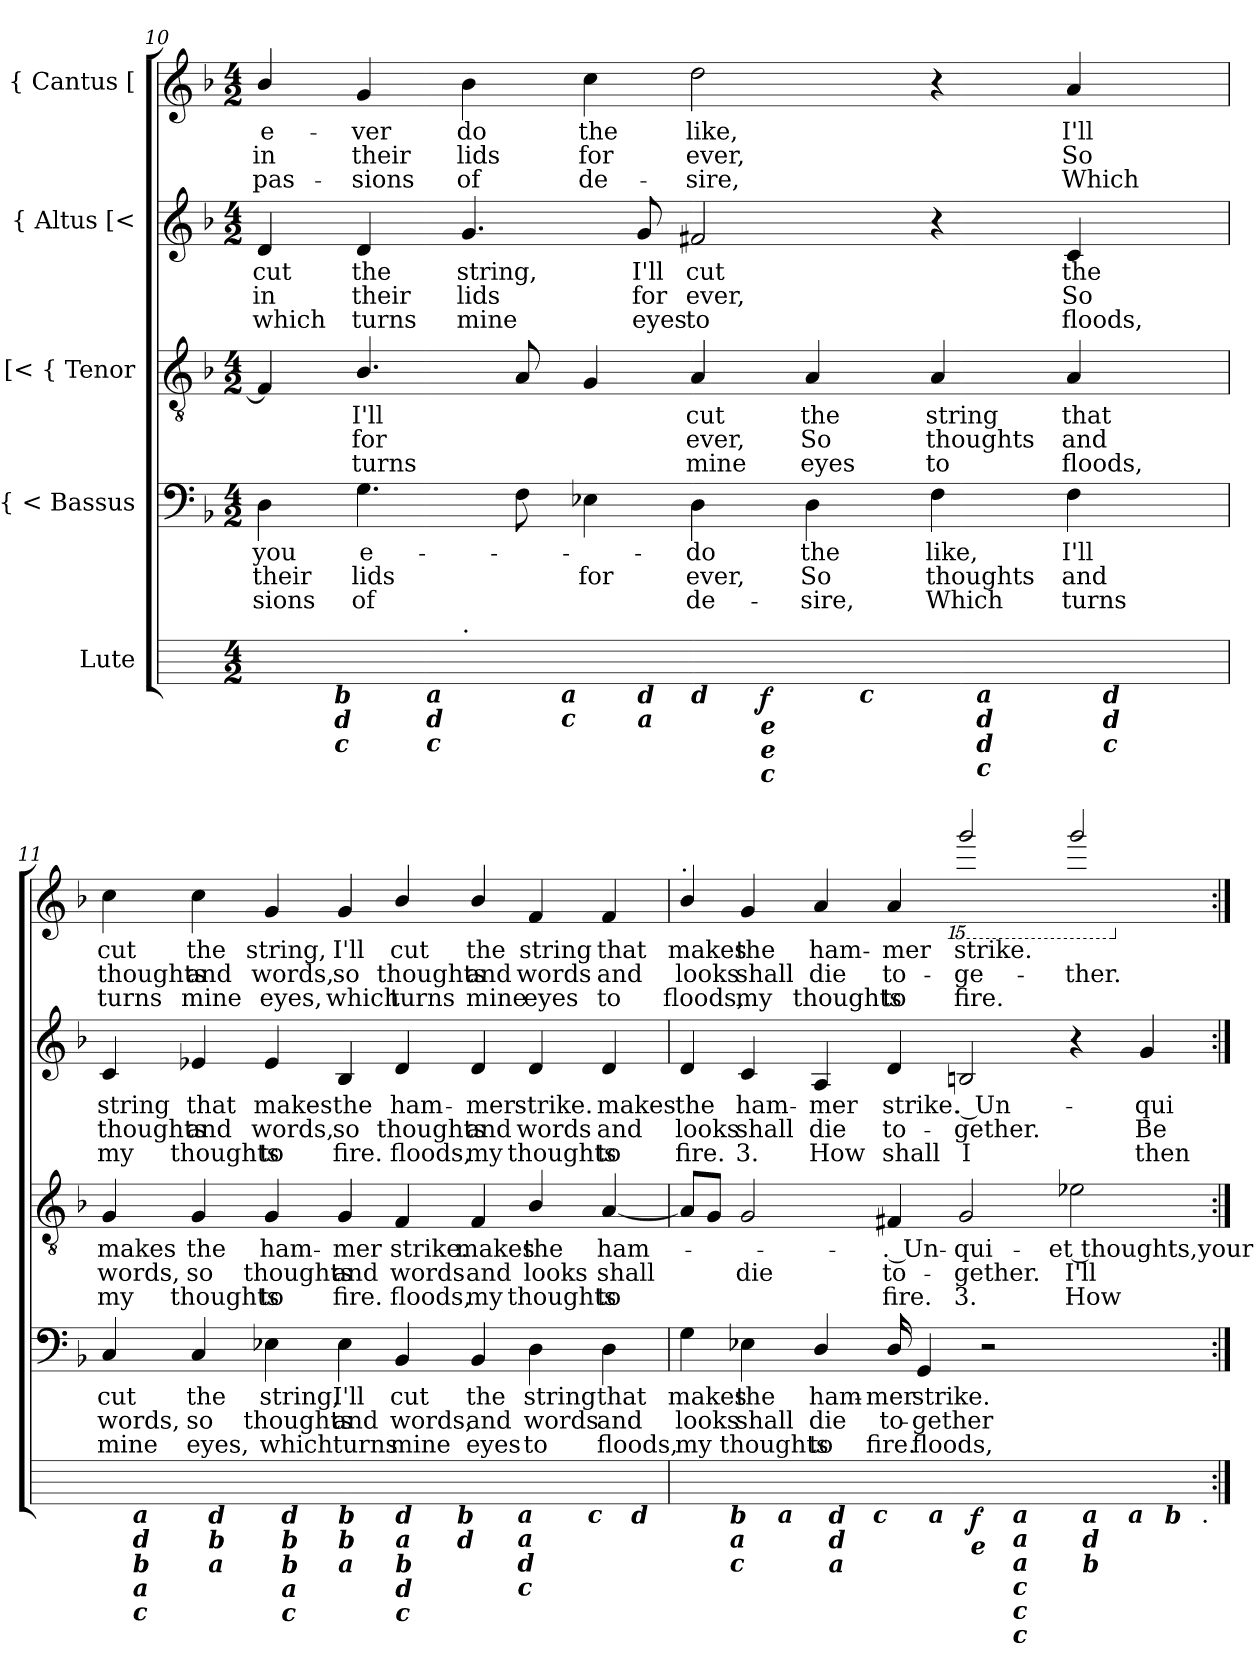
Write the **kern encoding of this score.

**kern	**dynam	**kern	**text	**text	**text	**kern	**text	**text	**text	**kern	**text	**text	**text	**kern	**text	**text	**text
*part5	*part5	*part4	*part4	*part4	*part4	*part3	*part3	*part3	*part3	*part2	*part2	*part2	*part2	*part1	*part1	*part1	*part1
*staff5	*staff5	*staff4	*staff4	*staff4	*staff4	*staff3	*staff3	*staff3	*staff3	*staff2	*staff2	*staff2	*staff2	*staff1	*staff1	*staff1	*staff1
*I"Lute	*	*I"{ < Bassus	*	*	*	*I"[< { Tenor	*	*	*	*I"{ Altus [<	*	*	*	*I"{ Cantus [	*	*	*
!!LO:PB:g=z
*	*	*clefF4	*	*	*	*clefGv2	*	*	*	*clefG2	*	*	*	*clefG2	*	*	*
*ITrd-3c-5	*	*	*	*	*	*	*	*	*	*	*	*	*	*	*	*	*
*k[b-]	*	*k[b-]	*	*	*	*k[b-]	*	*	*	*k[b-]	*	*	*	*k[b-]	*	*	*
*F:	*	*F:	*	*	*	*F:	*	*	*	*F:	*	*	*	*F:	*	*	*
*M4/2	*	*M4/2	*	*	*	*M4/2	*	*	*	*M4/2	*	*	*	*M4/2	*	*	*
=10	=10	=10	=10	=10	=10	=10	=10	=10	=10	=10	=10	=10	=10	=10	=10	=10	=10
!	!	!	!LO:LY:b	!LO:LY:b	!LO:LY:b	!	!	!	!	!	!LO:LY:b	!LO:LY:b	!LO:LY:b	!	!LO:LY:b	!LO:LY:b	!LO:LY:b
*^	*	*	*	*	*	*	*	*	*	*	*	*	*	*	*	*	*
*	*^	*	*	*	*	*	*	*	*	*	*	*	*	*	*	*	*	*
*	*	*^	*	*	*	*	*	*	*	*	*	*	*	*	*	*	*	*	*
*	*	*	*^	*	*	*	*	*	*	*	*	*	*	*	*	*	*	*	*	*
*	*	*	*	*^	*	*	*	*	*	*	*	*	*	*	*	*	*	*	*	*	*
*	*	*	*	*	*^	*	*	*	*	*	*	*	*	*	*	*	*	*	*	*	*	*
*	*	*	*	*	*	*^	*	*	*	*	*	*	*	*	*	*	*	*	*	*	*	*	*
*	*	*	*	*	*	*	*^	*	*	*	*	*	*	*	*	*	*	*	*	*	*	*	*	*
*	*	*	*	*	*	*	*	*^	*	*	*	*	*	*	*	*	*	*	*	*	*	*	*	*	*
0ryy	1ryy	8..ryy	4..ryy	2ryy	2ryy	2..ryy	1ryy	1ryy	1ryy	.	4D\	you	their	-sions	4F/]	.	.	.	4d/	cut	-in	which	4b-/	e-	-in	pas-
!	!	!LO:TX:b:Bi:t=b	!	!	!	!	!	!	!	!	!	!	!	!	!	!	!	!	!	!	!	!	!	!	!	!
!	!	!LO:TX:b:Bi:t=d	!	!	!	!	!	!	!	!	!	!	!	!	!	!	!	!	!	!	!	!	!	!	!	!
!	!	!LO:TX:b:Bi:t=c	!	!	!	!	!	!	!	!	!	!	!	!	!	!	!	!	!	!	!	!	!	!	!	!
.	.	1ryy	.	.	.	.	.	.	.	.	.	.	.	.	.	.	.	.	.	.	.	.	.	.	.	.
!	!	!	!	!	!	!	!	!	!	!	!	!LO:LY:b	!LO:LY:b	!LO:LY:b	!	!LO:LY:b	!LO:LY:b	!LO:LY:b	!	!LO:LY:b	!LO:LY:b	!LO:LY:b	!	!LO:LY:b	!LO:LY:b	!LO:LY:b
.	.	.	.	.	.	.	.	.	.	.	4.G\	e-	lids	of	4.B-/	I'll	for	turns	4d/	the	their	turns	4g/	-ver	their	-sions
!	!	!	!LO:TX:b:Bi:t=a	!	!	!	!	!	!	!	!	!	!	!	!	!	!	!	!	!	!	!	!	!	!	!
!	!	!	!LO:TX:b:Bi:t=d	!	!	!	!	!	!	!	!	!	!	!	!	!	!	!	!	!	!	!	!	!	!	!
!	!	!	!LO:TX:b:Bi:t=c	!	!	!	!	!	!	!	!	!	!	!	!	!	!	!	!	!	!	!	!	!	!	!
.	.	.	1ryy	.	.	.	.	.	.	.	.	.	.	.	.	.	.	.	.	.	.	.	.	.	.	.
!	!	!	!	!LO:TX:a:t=.	!	!	!	!	!	!	!	!	!	!	!	!	!	!	!	!	!	!	!	!	!	!
!	!	!	!	!	!	!	!	!	!	!	!	!	!	!	!	!	!	!	!	!LO:LY:b	!LO:LY:b	!LO:LY:b	!	!LO:LY:b	!LO:LY:b	!LO:LY:b
.	.	.	.	1.ryy	8..ryy	.	.	.	.	.	.	.	.	.	.	.	.	.	4.g/	string,	lids	mine	4b-\	do	lids	of
.	.	.	.	.	.	.	.	.	.	.	8F\	.	.	.	8A/	.	.	.	.	.	.	.	.	.	.	.
!	!	!	!	!	!LO:TX:b:Bi:t=a	!	!	!	!	!	!	!	!	!	!	!	!	!	!	!	!	!	!	!	!	!
!	!	!	!	!	!LO:TX:b:Bi:t=c	!	!	!	!	!	!	!	!	!	!	!	!	!	!	!	!	!	!	!	!	!
.	.	.	.	.	1ryy	.	.	.	.	.	.	.	.	.	.	.	.	.	.	.	.	.	.	.	.	.
!	!	!	!	!	!	!	!	!	!	!	!	!	!LO:LY:b	!	!	!	!	!	!	!	!	!	!	!LO:LY:b	!LO:LY:b	!LO:LY:b
.	.	.	.	.	.	.	.	.	.	.	4E-X\	.	for	.	4G/	.	.	.	.	.	.	.	4cc\	the	for	de-
!	!	!	!	!	!	!LO:TX:b:Bi:t=d	!	!	!	!	!	!	!	!	!	!	!	!	!	!	!	!	!	!	!	!
!	!	!	!	!	!	!LO:TX:b:Bi:t=a	!	!	!	!	!	!	!	!	!	!	!	!	!	!	!	!	!	!	!	!
!	!	!	!	!	!	!	!	!	!	!	!	!	!	!	!	!	!	!	!	!LO:LY:b	!LO:LY:b	!LO:LY:b	!	!	!	!
.	.	.	.	.	.	1ryy	.	.	.	.	.	.	.	.	.	.	.	.	8g/	I'll	for	eyes	.	.	.	.
!	!LO:TX:b:Bi:t=d	!	!	!	!	!	!	!	!	!	!	!	!	!	!	!	!	!	!	!	!	!	!	!	!	!
!	!	!	!	!	!	!	!	!	!	!	!	!LO:LY:b	!LO:LY:b	!LO:LY:b	!	!LO:LY:b	!LO:LY:b	!LO:LY:b	!	!LO:LY:b	!LO:LY:b	!LO:LY:b	!	!LO:LY:b	!LO:LY:b	!LO:LY:b
.	8.ryy	.	.	.	.	.	4.ryy	2ryy	2ryy	.	4D\	do	ever,	de-	4A/	cut	ever,	mine	2f#X/	cut	ever,	to	2dd\	like,	ever,	-sire,
!	!LO:TX:b:Bi:t=e	!	!	!	!	!	!	!	!	!	!	!	!	!	!	!	!	!	!	!	!	!	!	!	!	!
!	!LO:TX:b:Bi:t=e	!	!	!	!	!	!	!	!	!	!	!	!	!	!	!	!	!	!	!	!	!	!	!	!	!
!	!LO:TX:b:Bi:t=c	!	!	!	!	!	!	!	!	!	!	!	!	!	!	!	!	!	!	!	!	!	!	!	!	!
!	!	!	!	!	!	!	!	!	!	!LO:DY:b	!	!	!	!	!	!	!	!	!	!	!	!	!	!	!	!
.	2ryy	.	.	.	.	.	.	.	.	f	.	.	.	.	.	.	.	.	.	.	.	.	.	.	.	.
.	.	2ryy	.	.	.	.	.	.	.	.	.	.	.	.	.	.	.	.	.	.	.	.	.	.	.	.
!	!	!	!	!	!	!	!	!	!	!	!	!LO:LY:b	!LO:LY:b	!LO:LY:b	!	!LO:LY:b	!LO:LY:b	!LO:LY:b	!	!	!	!	!	!	!	!
.	.	.	.	.	.	.	.	.	.	.	4D\	the	So	-sire,	4A/	the	So	eyes	.	.	.	.	.	.	.	.
!	!	!	!	!	!	!	!LO:TX:b:Bi:t=c	!	!	!	!	!	!	!	!	!	!	!	!	!	!	!	!	!	!	!
.	.	.	.	.	.	.	2ryy	.	.	.	.	.	.	.	.	.	.	.	.	.	.	.	.	.	.	.
.	.	.	2ryy	.	.	.	.	.	.	.	.	.	.	.	.	.	.	.	.	.	.	.	.	.	.	.
!	!	!	!	!	!	!	!	!	!	!	!	!LO:LY:b	!LO:LY:b	!LO:LY:b	!	!LO:LY:b	!LO:LY:b	!LO:LY:b	!	!	!	!	!	!	!	!
.	.	.	.	.	.	.	.	16.ryy	4ryy	.	4F\	like,	thoughts	Which	4A/	string	thoughts	to	4r	.	.	.	4r	.	.	.
!	!	!	!	!	!	!	!	!LO:TX:b:Bi:t=a	!	!	!	!	!	!	!	!	!	!	!	!	!	!	!	!	!	!
!	!	!	!	!	!	!	!	!LO:TX:b:Bi:t=d	!	!	!	!	!	!	!	!	!	!	!	!	!	!	!	!	!	!
!	!	!	!	!	!	!	!	!LO:TX:b:Bi:t=d	!	!	!	!	!	!	!	!	!	!	!	!	!	!	!	!	!	!
!	!	!	!	!	!	!	!	!LO:TX:b:Bi:t=c	!	!	!	!	!	!	!	!	!	!	!	!	!	!	!	!	!	!
.	.	.	.	.	.	.	.	4ryy	.	.	.	.	.	.	.	.	.	.	.	.	.	.	.	.	.	.
.	4ryy	.	.	.	.	.	.	.	.	.	.	.	.	.	.	.	.	.	.	.	.	.	.	.	.	.
.	.	4ryy	.	.	4ryy	.	.	.	.	.	.	.	.	.	.	.	.	.	.	.	.	.	.	.	.	.
!	!	!	!	!	!	!	!	!	!	!	!	!LO:LY:b	!LO:LY:b	!LO:LY:b	!	!LO:LY:b	!LO:LY:b	!LO:LY:b	!	!LO:LY:b	!LO:LY:b	!LO:LY:b	!	!LO:LY:b	!LO:LY:b	!LO:LY:b
.	.	.	.	.	.	.	.	.	16ryy	.	4F\	I'll	and	turns	4A/	that	and	floods,	4c/	the	So	floods,	4a/	I'll	So	Which
!	!	!	!	!	!	!	!	!	!LO:TX:b:Bi:t=d	!	!	!	!	!	!	!	!	!	!	!	!	!	!	!	!	!
!	!	!	!	!	!	!	!	!	!LO:TX:b:Bi:t=d	!	!	!	!	!	!	!	!	!	!	!	!	!	!	!	!	!
!	!	!	!	!	!	!	!	!	!LO:TX:b:Bi:t=c	!	!	!	!	!	!	!	!	!	!	!	!	!	!	!	!	!
.	.	.	.	.	.	.	.	.	8.ryy	.	.	.	.	.	.	.	.	.	.	.	.	.	.	.	.	.
.	.	.	.	.	.	.	.	8ryy	.	.	.	.	.	.	.	.	.	.	.	.	.	.	.	.	.	.
.	.	.	.	.	.	8ryy	8ryy	.	.	.	.	.	.	.	.	.	.	.	.	.	.	.	.	.	.	.
.	16ryy	.	16ryy	.	.	.	.	.	.	.	.	.	.	.	.	.	.	.	.	.	.	.	.	.	.	.
.	.	32ryy	.	.	32ryy	.	.	32ryy	.	.	.	.	.	.	.	.	.	.	.	.	.	.	.	.	.	.
=11	=11	=11	=11	=11	=11	=11	=11	=11	=11	=11	=11	=11	=11	=11	=11	=11	=11	=11	=11	=11	=11	=11	=11	=11	=11	=11
!	!	!	!	!	!	!	!	!	!	!	!	!LO:LY:b	!LO:LY:b	!LO:LY:b	!	!LO:LY:b	!LO:LY:b	!LO:LY:b	!	!LO:LY:b	!LO:LY:b	!LO:LY:b	!	!LO:LY:b	!LO:LY:b	!LO:LY:b
*	*	*	*	*	*	*	*	*v	*v	*	*	*	*	*	*	*	*	*	*	*	*	*	*	*	*	*
0ryy	16ryy	4ryy	2ryy	2.ryy	1ryy	1ryy	1ryy	1ryy	.	4C/	cut	words,	mine	4G/	makes	words,	my	4c/	string	thoughts	my	4cc\	cut	thoughts	turns
!	!LO:TX:b:Bi:t=a	!	!	!	!	!	!	!	!	!	!	!	!	!	!	!	!	!	!	!	!	!	!	!	!
!	!LO:TX:b:Bi:t=d	!	!	!	!	!	!	!	!	!	!	!	!	!	!	!	!	!	!	!	!	!	!	!	!
!	!LO:TX:b:Bi:t=b	!	!	!	!	!	!	!	!	!	!	!	!	!	!	!	!	!	!	!	!	!	!	!	!
!	!LO:TX:b:Bi:t=a	!	!	!	!	!	!	!	!	!	!	!	!	!	!	!	!	!	!	!	!	!	!	!	!
!	!LO:TX:b:Bi:t=c	!	!	!	!	!	!	!	!	!	!	!	!	!	!	!	!	!	!	!	!	!	!	!	!
.	1ryy	.	.	.	.	.	.	.	.	.	.	.	.	.	.	.	.	.	.	.	.	.	.	.	.
!	!	!	!	!	!	!	!	!	!	!	!LO:LY:b	!LO:LY:b	!LO:LY:b	!	!LO:LY:b	!LO:LY:b	!LO:LY:b	!	!LO:LY:b	!LO:LY:b	!LO:LY:b	!	!LO:LY:b	!LO:LY:b	!LO:LY:b
.	.	32ryy	.	.	.	.	.	.	.	4C/	the	so	eyes,	4G/	the	so	thoughts	4e-X/	that	and	thoughts	4cc\	the	and	mine
!	!	!LO:TX:b:Bi:t=d	!	!	!	!	!	!	!	!	!	!	!	!	!	!	!	!	!	!	!	!	!	!	!
!	!	!LO:TX:b:Bi:t=b	!	!	!	!	!	!	!	!	!	!	!	!	!	!	!	!	!	!	!	!	!	!	!
!	!	!LO:TX:b:Bi:t=a	!	!	!	!	!	!	!	!	!	!	!	!	!	!	!	!	!	!	!	!	!	!	!
.	.	1ryy	.	.	.	.	.	.	.	.	.	.	.	.	.	.	.	.	.	.	.	.	.	.	.
!	!	!	!	!	!	!	!	!	!	!	!LO:LY:b	!LO:LY:b	!LO:LY:b	!	!LO:LY:b	!LO:LY:b	!LO:LY:b	!	!LO:LY:b	!LO:LY:b	!LO:LY:b	!	!LO:LY:b	!LO:LY:b	!LO:LY:b
.	.	.	32ryy	.	.	.	.	.	.	4E-X\	string,	thoughts	which	4G/	ham-	thoughts	to	4e-/	makes	words,	to	4g/	string,	words,	eyes,
!	!	!	!LO:TX:b:Bi:t=d	!	!	!	!	!	!	!	!	!	!	!	!	!	!	!	!	!	!	!	!	!	!
!	!	!	!LO:TX:b:Bi:t=b	!	!	!	!	!	!	!	!	!	!	!	!	!	!	!	!	!	!	!	!	!	!
!	!	!	!LO:TX:b:Bi:t=b	!	!	!	!	!	!	!	!	!	!	!	!	!	!	!	!	!	!	!	!	!	!
!	!	!	!LO:TX:b:Bi:t=a	!	!	!	!	!	!	!	!	!	!	!	!	!	!	!	!	!	!	!	!	!	!
!	!	!	!LO:TX:b:Bi:t=c	!	!	!	!	!	!	!	!	!	!	!	!	!	!	!	!	!	!	!	!	!	!
.	.	.	1ryy	.	.	.	.	.	.	.	.	.	.	.	.	.	.	.	.	.	.	.	.	.	.
!	!	!	!	!LO:TX:b:Bi:t=b	!	!	!	!	!	!	!	!	!	!	!	!	!	!	!	!	!	!	!	!	!
!	!	!	!	!LO:TX:b:Bi:t=b	!	!	!	!	!	!	!	!	!	!	!	!	!	!	!	!	!	!	!	!	!
!	!	!	!	!LO:TX:b:Bi:t=a	!	!	!	!	!	!	!	!	!	!	!	!	!	!	!	!	!	!	!	!	!
!	!	!	!	!	!	!	!	!	!	!	!LO:LY:b	!LO:LY:b	!LO:LY:b	!	!LO:LY:b	!LO:LY:b	!LO:LY:b	!	!LO:LY:b	!LO:LY:b	!LO:LY:b	!	!LO:LY:b	!LO:LY:b	!LO:LY:b
.	.	.	.	1ryy	.	.	.	.	.	4E-\	I'll	and	turns	4G/	-mer	and	fire.	4B-/	the	so	fire.	4g/	I'll	so	which
!	!	!	!	!	!LO:TX:b:Bi:t=d	!	!	!	!	!	!	!	!	!	!	!	!	!	!	!	!	!	!	!	!
!	!	!	!	!	!LO:TX:b:Bi:t=a	!	!	!	!	!	!	!	!	!	!	!	!	!	!	!	!	!	!	!	!
!	!	!	!	!	!LO:TX:b:Bi:t=b	!	!	!	!	!	!	!	!	!	!	!	!	!	!	!	!	!	!	!	!
!	!	!	!	!	!LO:TX:b:Bi:t=d	!	!	!	!	!	!	!	!	!	!	!	!	!	!	!	!	!	!	!	!
!	!	!	!	!	!LO:TX:b:Bi:t=c	!	!	!	!	!	!	!	!	!	!	!	!	!	!	!	!	!	!	!	!
!	!	!	!	!	!	!	!	!	!	!	!LO:LY:b	!LO:LY:b	!LO:LY:b	!	!LO:LY:b	!LO:LY:b	!LO:LY:b	!	!LO:LY:b	!LO:LY:b	!LO:LY:b	!	!LO:LY:b	!LO:LY:b	!LO:LY:b
.	.	.	.	.	1ryy	8..ryy	4...ryy	2ryy	.	4BB-/	cut	words,	mine	4F/	strike.	words	floods,	4d/	ham-	thoughts	floods,	4b-/	cut	thoughts	turns
.	2...ryy	.	.	.	.	.	.	.	.	.	.	.	.	.	.	.	.	.	.	.	.	.	.	.	.
!	!	!	!	!	!	!LO:TX:b:Bi:t=b	!	!	!	!	!	!	!	!	!	!	!	!	!	!	!	!	!	!	!
!	!	!	!	!	!	!LO:TX:b:Bi:t=d	!	!	!	!	!	!	!	!	!	!	!	!	!	!	!	!	!	!	!
.	.	.	.	.	.	2ryy	.	.	.	.	.	.	.	.	.	.	.	.	.	.	.	.	.	.	.
!	!	!	!	!	!	!	!	!	!	!	!LO:LY:b	!LO:LY:b	!LO:LY:b	!	!LO:LY:b	!LO:LY:b	!LO:LY:b	!	!LO:LY:b	!LO:LY:b	!LO:LY:b	!	!LO:LY:b	!LO:LY:b	!LO:LY:b
.	.	.	.	.	.	.	.	.	.	4BB-/	the	and	eyes	4F/	makes	and	my	4d/	-mer	and	my	4b-/	the	and	mine
.	.	2ryy	.	.	.	.	.	.	.	.	.	.	.	.	.	.	.	.	.	.	.	.	.	.	.
!	!	!	!	!	!	!	!LO:TX:b:Bi:t=a	!	!	!	!	!	!	!	!	!	!	!	!	!	!	!	!	!	!
!	!	!	!	!	!	!	!LO:TX:b:Bi:t=a	!	!	!	!	!	!	!	!	!	!	!	!	!	!	!	!	!	!
!	!	!	!	!	!	!	!LO:TX:b:Bi:t=d	!	!	!	!	!	!	!	!	!	!	!	!	!	!	!	!	!	!
!	!	!	!	!	!	!	!LO:TX:b:Bi:t=c	!	!	!	!	!	!	!	!	!	!	!	!	!	!	!	!	!	!
.	.	.	.	.	.	.	2ryy	.	.	.	.	.	.	.	.	.	.	.	.	.	.	.	.	.	.
!	!	!	!	!	!	!	!	!	!	!	!LO:LY:b	!LO:LY:b	!LO:LY:b	!	!LO:LY:b	!LO:LY:b	!LO:LY:b	!	!LO:LY:b	!LO:LY:b	!LO:LY:b	!	!LO:LY:b	!LO:LY:b	!LO:LY:b
.	.	.	.	.	.	.	.	4ryy	.	4D\	string	words	to	4B-/	the	looks	thoughts	4d/	strike.	words	thoughts	4f/	string	words	eyes
.	.	.	4...ryy	.	.	.	.	.	.	.	.	.	.	.	.	.	.	.	.	.	.	.	.	.	.
!	!	!	!	!	!	!LO:TX:b:Bi:t=c	!	!	!	!	!	!	!	!	!	!	!	!	!	!	!	!	!	!	!
.	.	.	.	.	.	4ryy	.	.	.	.	.	.	.	.	.	.	.	.	.	.	.	.	.	.	.
!	!	!	!	!	!	!	!	!	!	!	!LO:LY:b	!LO:LY:b	!LO:LY:b	!	!LO:LY:b	!LO:LY:b	!LO:LY:b	!	!LO:LY:b	!LO:LY:b	!LO:LY:b	!	!LO:LY:b	!LO:LY:b	!LO:LY:b
.	.	.	.	4ryy	.	.	.	16.ryy	.	4D\	that	and	floods,	[<4A/	ham-	shall	to	4d/	makes	and	to	4f/	that	and	to
.	.	8..ryy	.	.	.	.	.	.	.	.	.	.	.	.	.	.	.	.	.	.	.	.	.	.	.
!	!	!	!	!	!	!	!	!LO:TX:b:Bi:t=d	!	!	!	!	!	!	!	!	!	!	!	!	!	!	!	!	!
.	.	.	.	.	.	.	.	8ryy	.	.	.	.	.	.	.	.	.	.	.	.	.	.	.	.	.
.	.	.	.	.	.	32ryy	32ryy	32ryy	.	.	.	.	.	.	.	.	.	.	.	.	.	.	.	.	.
!!LO:LB:g=z
=12	=12	=12	=12	=12	=12	=12	=12	=12	=12	=12	=12	=12	=12	=12	=12	=12	=12	=12	=12	=12	=12	=12	=12	=12	=12
!	!	!	!	!	!	!	!	!	!	!	!	!	!	!	!	!	!	!	!	!	!	!LO:TX:a:t=.	!	!	!
!	!	!	!	!	!	!	!	!	!	!	!LO:LY:b	!LO:LY:b	!LO:LY:b	!	!	!	!	!	!LO:LY:b	!LO:LY:b	!LO:LY:b	!	!LO:LY:b	!LO:LY:b	!LO:LY:b
*	*	*	*	*	*	*v	*v	*v	*	*	*	*	*	*	*	*	*	*	*	*	*	*	*	*	*
0ryy	1ryy	8..ryy	4.ryy	2ryy	2ryy	2ryy	.	4G\	makes	looks	my	8A/L]	.	.	.	4d/	the	looks	fire.	4b-/	makes	looks	floods,
.	.	.	.	.	.	.	.	.	.	.	.	8G/J	.	.	.	.	.	.	.	.	.	.	.
!	!	!LO:TX:b:Bi:t=b	!	!	!	!	!	!	!	!	!	!	!	!	!	!	!	!	!	!	!	!	!
!	!	!LO:TX:b:Bi:t=a	!	!	!	!	!	!	!	!	!	!	!	!	!	!	!	!	!	!	!	!	!
!	!	!LO:TX:b:Bi:t=c	!	!	!	!	!	!	!	!	!	!	!	!	!	!	!	!	!	!	!	!	!
.	.	1ryy	.	.	.	.	.	.	.	.	.	.	.	.	.	.	.	.	.	.	.	.	.
!	!	!	!	!	!	!	!	!	!LO:LY:b	!LO:LY:b	!LO:LY:b	!	!	!LO:LY:b	!	!	!LO:LY:b	!LO:LY:b	!LO:LY:b	!	!LO:LY:b	!LO:LY:b	!LO:LY:b
.	.	.	.	.	.	.	.	4E-X\	the	shall	thoughts	2G/	.	die	.	4c/	ham-	shall	3.	4g/	the	shall	my
!	!	!	!LO:TX:b:Bi:t=a	!	!	!	!	!	!	!	!	!	!	!	!	!	!	!	!	!	!	!	!
.	.	.	1ryy	.	.	.	.	.	.	.	.	.	.	.	.	.	.	.	.	.	.	.	.
!	!	!	!	!	!	!	!	!	!LO:LY:b	!LO:LY:b	!LO:LY:b	!	!	!	!	!	!LO:LY:b	!LO:LY:b	!LO:LY:b	!	!LO:LY:b	!LO:LY:b	!LO:LY:b
.	.	.	.	32ryy	8..ryy	4ryy	.	4D/	ham-	die	to	.	.	.	.	4A/	-mer	die	How	4a/	ham-	die	thoughts
!	!	!	!	!LO:TX:b:Bi:t=d	!	!	!	!	!	!	!	!	!	!	!	!	!	!	!	!	!	!	!
!	!	!	!	!LO:TX:b:Bi:t=d	!	!	!	!	!	!	!	!	!	!	!	!	!	!	!	!	!	!	!
!	!	!	!	!LO:TX:b:Bi:t=a	!	!	!	!	!	!	!	!	!	!	!	!	!	!	!	!	!	!	!
.	.	.	.	1ryy	.	.	.	.	.	.	.	.	.	.	.	.	.	.	.	.	.	.	.
!	!	!	!	!	!LO:TX:b:Bi:t=c	!	!	!	!	!	!	!	!	!	!	!	!	!	!	!	!	!	!
.	.	.	.	.	1ryy	.	.	.	.	.	.	.	.	.	.	.	.	.	.	.	.	.	.
!	!	!	!	!	!	!	!	!	!LO:LY:b	!LO:LY:b	!LO:LY:b	!	!LO:LY:b	!LO:LY:b	!LO:LY:b	!	!LO:LY:b	!LO:LY:b	!LO:LY:b	!	!LO:LY:b	!LO:LY:b	!LO:LY:b
.	.	.	.	.	.	16.ryy	.	16D/	-mer	to-	fire.	4F#X/	. Un-	to-	fire.	4d/	strike.	to-	shall	4a/	-mer	to-	to
!	!	!	!	!	!	!	!	!	!LO:LY:b	!LO:LY:b	!LO:LY:b	!	!	!	!	!	!	!	!	!	!	!	!
.	.	.	.	.	.	.	.	4GG/	strike.	-gether	floods,	.	.	.	.	.	.	.	.	.	.	.	.
!	!	!	!	!	!	!LO:TX:b:Bi:t=a	!	!	!	!	!	!	!	!	!	!	!	!	!	!	!	!	!
.	.	.	.	.	.	1ryy	.	.	.	.	.	.	.	.	.	.	.	.	.	.	.	.	.
!	!	!	!	!	!	!	!	!	!	!	!	!	!LO:LY:b	!LO:LY:b	!LO:LY:b	!	!LO:LY:b	!LO:LY:b	!LO:LY:b	!	!	!	!
*	*	*	*	*	*	*	*	*	*	*	*	*	*	*	*	*	*	*	*	*15ba	*	*	*
!	!	!	!	!	!	!	!	!	!	!	!	!	!	!	!	!	!	!	!	!	!LO:LY:b	!LO:LY:b	!LO:LY:b
.	32ryy	.	.	.	.	.	.	.	.	.	.	2G/	-qui-	-gether.	3.	2Bn/	. Un-	-gether.	I	2g/	strike.	-ge-	fire.
!	!LO:TX:b:Bi:t=e	!	!	!	!	!	!	!	!	!	!	!	!	!	!	!	!	!	!	!	!	!	!
!	!	!	!	!	!	!	!LO:DY:b	!	!	!	!	!	!	!	!	!	!	!	!	!	!	!	!
.	2ryy	.	.	.	.	.	f	.	.	.	.	.	.	.	.	.	.	.	.	.	.	.	.
.	.	.	.	.	.	.	.	2r	.	.	.	.	.	.	.	.	.	.	.	.	.	.	.
!	!	!LO:TX:b:Bi:t=a	!	!	!	!	!	!	!	!	!	!	!	!	!	!	!	!	!	!	!	!	!
!	!	!LO:TX:b:Bi:t=a	!	!	!	!	!	!	!	!	!	!	!	!	!	!	!	!	!	!	!	!	!
!	!	!LO:TX:b:Bi:t=a	!	!	!	!	!	!	!	!	!	!	!	!	!	!	!	!	!	!	!	!	!
!	!	!LO:TX:b:Bi:t=c	!	!	!	!	!	!	!	!	!	!	!	!	!	!	!	!	!	!	!	!	!
!	!	!LO:TX:b:Bi:t=c	!	!	!	!	!	!	!	!	!	!	!	!	!	!	!	!	!	!	!	!	!
!	!	!LO:TX:b:Bi:t=c	!	!	!	!	!	!	!	!	!	!	!	!	!	!	!	!	!	!	!	!	!
.	.	2ryy	.	.	.	.	.	.	.	.	.	.	.	.	.	.	.	.	.	.	.	.	.
.	.	.	2ryy	.	.	.	.	.	.	.	.	.	.	.	.	.	.	.	.	.	.	.	.
!	!	!	!	!	!	!	!	!	!	!	!	!	!LO:LY:b	!LO:LY:b	!LO:LY:b	!	!	!	!	!	!	!LO:LY:b	!
.	.	.	.	.	.	.	.	.	.	.	.	2e-X\	-et thoughts,your	I'll	How	4r	.	.	.	2g/	.	-ther.	.
!	!LO:TX:b:Bi:t=a	!	!	!	!	!	!	!	!	!	!	!	!	!	!	!	!	!	!	!	!	!	!
!	!LO:TX:b:Bi:t=d	!	!	!	!	!	!	!	!	!	!	!	!	!	!	!	!	!	!	!	!	!	!
!	!LO:TX:b:Bi:t=b	!	!	!	!	!	!	!	!	!	!	!	!	!	!	!	!	!	!	!	!	!	!
.	4...ryy	.	.	4...ryy	.	.	.	.	.	.	.	.	.	.	.	.	.	.	.	.	.	.	.
.	.	.	.	.	.	.	.	4..ryy	.	.	.	.	.	.	.	.	.	.	.	.	.	.	.
!	!	!LO:TX:b:Bi:t=a	!	!	!	!	!	!	!	!	!	!	!	!	!	!	!	!	!	!	!	!	!
.	.	4ryy	.	.	4ryy	.	.	.	.	.	.	.	.	.	.	.	.	.	.	.	.	.	.
!	!	!	!	!	!	!	!	!	!	!	!	!	!	!	!	!	!LO:LY:b	!LO:LY:b	!LO:LY:b	!	!	!	!
.	.	.	.	.	.	.	.	.	.	.	.	.	.	.	.	4g/	-qui-	Be	then	.	.	.	.
!	!	!	!	!	!	!LO:TX:b:Bi:t=b	!	!	!	!	!	!	!	!	!	!	!	!	!	!	!	!	!
.	.	.	.	.	.	8ryy	.	.	.	.	.	.	.	.	.	.	.	.	.	.	.	.	.
.	.	.	8ryy	.	.	.	.	.	.	.	.	.	.	.	.	.	.	.	.	.	.	.	.
!	!	!LO:TX:b:t=.	!	!	!	!	!	!	!	!	!	!	!	!	!	!	!	!	!	!	!	!	!
.	.	32ryy	.	.	32ryy	32ryy	.	.	.	.	.	.	.	.	.	.	.	.	.	.	.	.	.
*	*	*	*	*	*	*	*	*	*	*	*	*	*	*	*	*	*	*	*	*X15ba	*	*	*
*v	*v	*v	*v	*v	*v	*v	*	*	*	*	*	*	*	*	*	*	*	*	*	*	*	*	*
=:|!	=:|!	=:|!	=:|!	=:|!	=:|!	=:|!	=:|!	=:|!	=:|!	=:|!	=:|!	=:|!	=:|!	=:|!	=:|!	=:|!	=:|!
*-	*-	*-	*-	*-	*-	*-	*-	*-	*-	*-	*-	*-	*-	*-	*-	*-	*-
